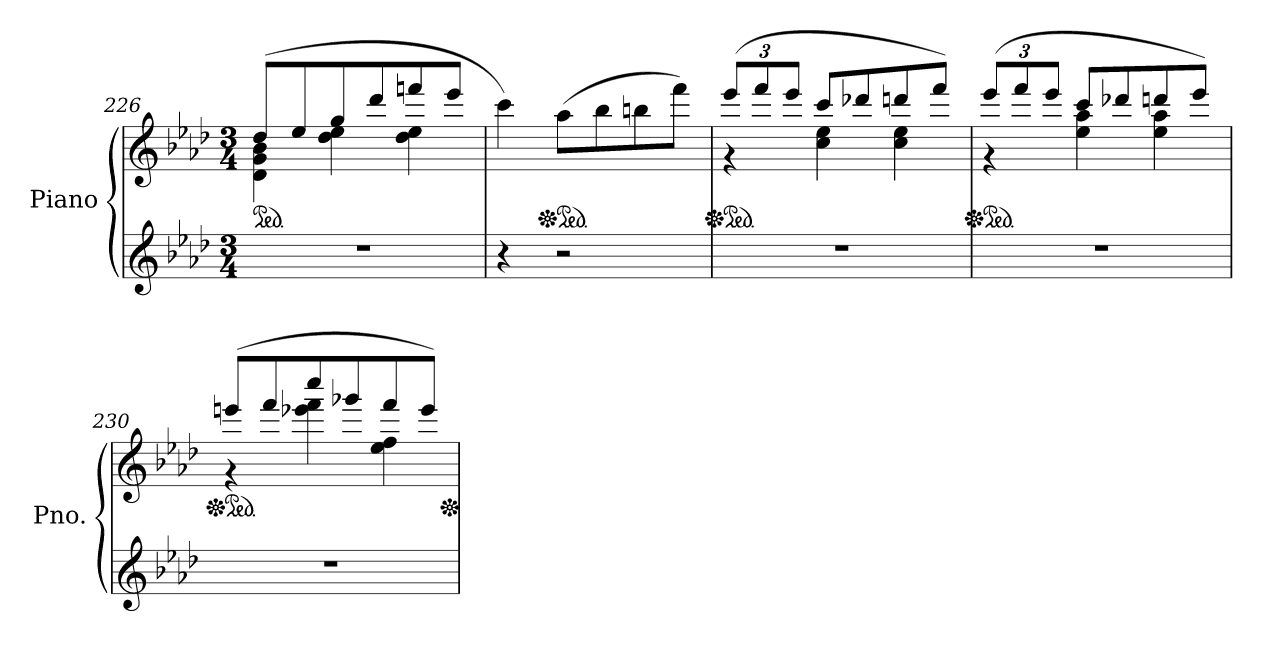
**kern	**kern
*part1	*part1
*staff2	*staff1
*I"Piano	*
*I'Pno.	*
*clefG2	*clefG2
*k[b-e-a-d-]	*k[b-e-a-d-]
*M3/4	*M3/4
*	*ped
=226	=226
*	*^
2.r	(>8dd-/L	4d-\ 4g\ 4b-\
.	8ee-/	.
.	8gg/	4dd-\ 4ee-\
.	8ddd-/	.
.	8fffn/	4dd-\ 4ee-\
.	8eee-/J	.
*	*v	*v
=227	=227
4r	4ccc\)
*	*Xped
*	*ped
2r	(>8aa-\L
.	8bb-\
.	8bbn\
.	8fff\J)
!!LO:LB:g=z
=228	=228
*	*Xped
*	*ped
*	*Xbrackettup
*	*^
2.r	(>12eee-/L	4r
.	12fff/	.
.	12eee-/J	.
.	8ccc/L	4cc\ 4ee-\
.	8ddd-X/	.
.	8dddn/	4cc\ 4ee-\
.	8fff/J)	.
=229	=229	=229
*	*Xped	*
*	*ped	*
2.r	(>12eee-/L	4r
.	12fff/	.
.	12eee-/J	.
.	8ccc/L	4ee-\ 4aa-\
.	8ddd-X/	.
.	8dddn/	4ee-\ 4aa-\
.	8eee-/J)	.
=230	=230	=230
*	*Xped	*
*	*ped	*
2.r	(>8eeen/L	4r
.	8fff/	.
.	8cccc/	4eee-X\ 4fff\
.	8ggg-X/	.
.	8fff/	4ee-\ 4ff\
.	8eee-/J)	.
*	*v	*v
*	*Xped
=	=
*-	*-
